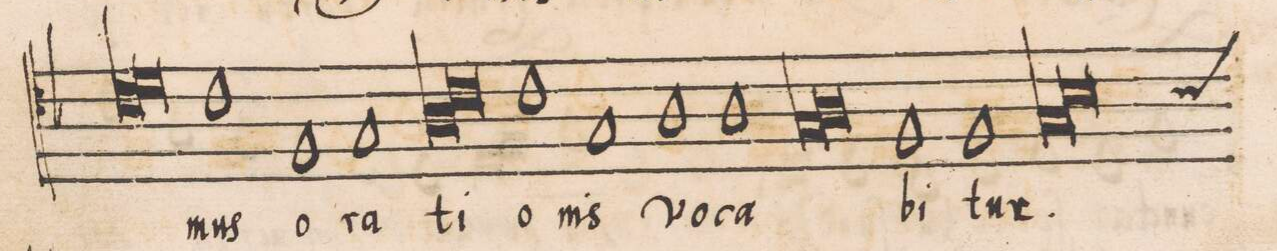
**kern	**text
*I"TENOR	*
*clefC4	*
*k[b-]	*
*met(C|)	*
*M2/1	*
1c	.
1d	.
*Xlig	*
=8	=8
1c	-mus
1F	o-
=9	=9
1G	-ra-
*lig	*
1A	-ti-
=10	=10
1c	.
*Xlig	*
1c	-o-
=11	=11
1G	-nis
1A	vo-
=12	=12
1A	-ca-
*lig	*
1G	.
=13	=13
1A	.
*Xlig	*
1F	-bi-
=14	=14
1F	-tur.
*lig	*
1G	.
=15	=15
*custos:B-	*
1B-	.
*Xlig	*
*lig	*
*-	*-
